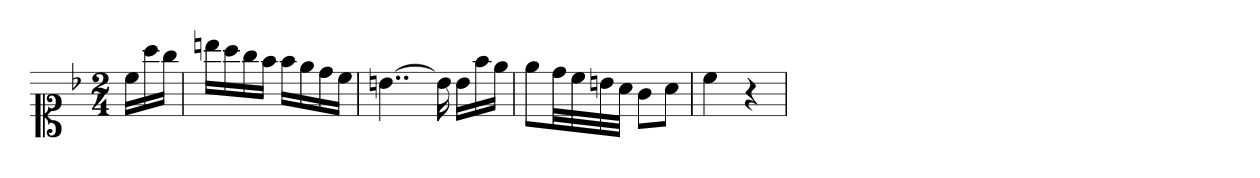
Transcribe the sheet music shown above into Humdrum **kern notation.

**kern
*part1
*staff1
*clefC1
*k[b-]
*M2/4
=
16ccLL
16aa
16ggJJ
=
16bbnLL
16aa
16gg
16ffJJ
16ffLL
16ee
16dd
16ccJJ
=
[4..bn
16b]
16bLL
16ff
16eeJJ
=
8eeL
32ddLL
32cc
32bn
32aJJJ
8gL
8aJ
=
4cc
4r
=
*-
